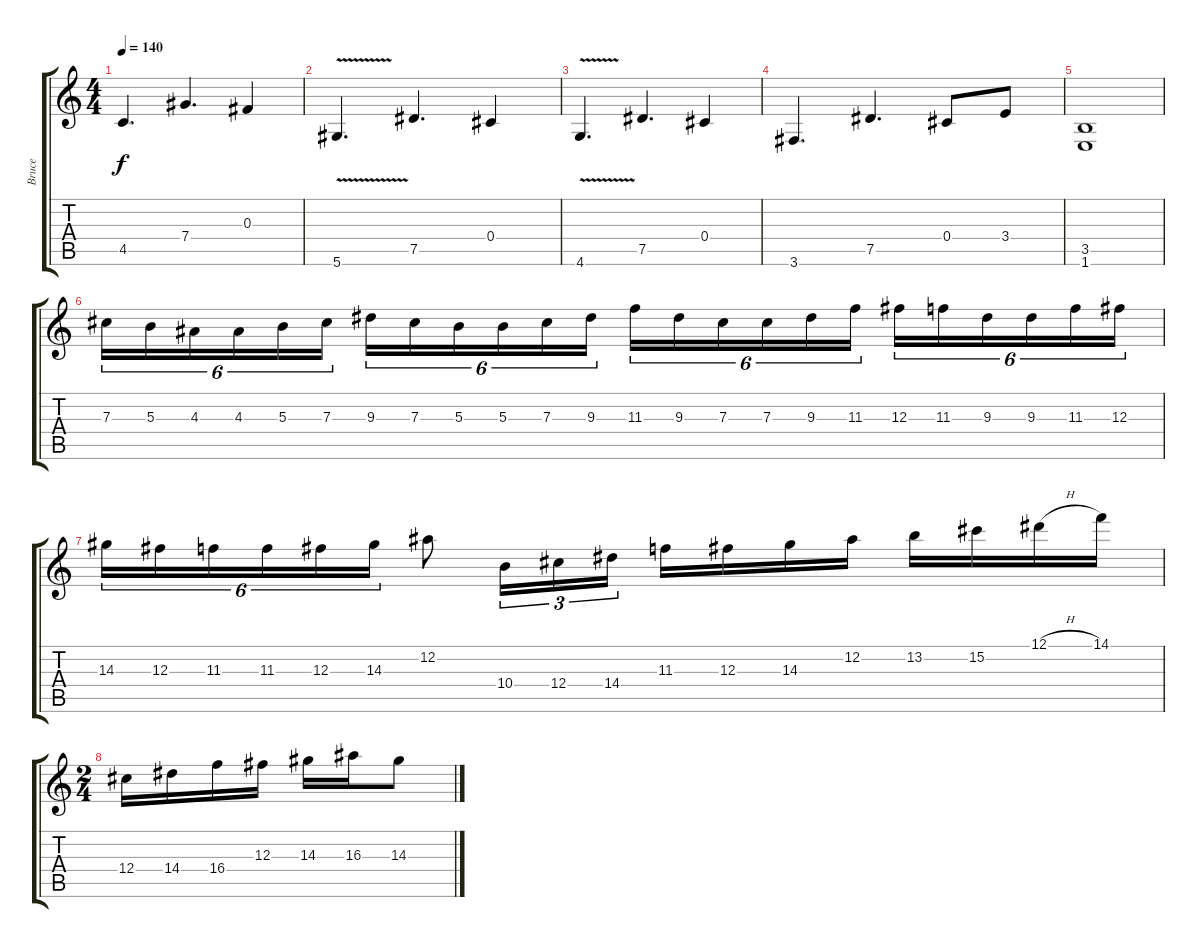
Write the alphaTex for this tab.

\track ("Bruce" "Bruce") {instrument distortionguitar}
\staff {score tabs}
\tuning (Eb4 Bb3 Gb3 Db3 Ab2 Eb2) {hide}
\ts (4 4)
\tempo 140
\clef g2
\ks c
4.5.4{d dy f} 7.4.4{d} 0.3.4 |
5.6{v}.4{d} 7.5.4{d} 0.4.4 |
4.6{v}.4{d} 7.5.4{d} 0.4.4 |
3.6.4{d} 7.5.4{d} 0.4.8 3.4.8 |
(3.5 1.6).1 |
7.3.16{tu (6 4)} 5.3.16{tu (6 4)} 4.3.16{tu (6 4)} 4.3.16{tu (6 4)} 5.3.16{tu (6 4)} 7.3.16{tu (6 4)} 9.3.16{tu (6 4)} 7.3.16{tu (6 4)} 5.3.16{tu (6 4)} 5.3.16{tu (6 4)} 7.3.16{tu (6 4)} 9.3.16{tu (6 4)} 11.3.16{tu (6 4)} 9.3.16{tu (6 4)} 7.3.16{tu (6 4)} 7.3.16{tu (6 4)} 9.3.16{tu (6 4)} 11.3.16{tu (6 4)} 12.3.16{tu (6 4)} 11.3.16{tu (6 4)} 9.3.16{tu (6 4)} 9.3.16{tu (6 4)} 11.3.16{tu (6 4)} 12.3.16{tu (6 4)} |
14.3.16{tu (6 4)} 12.3.16{tu (6 4)} 11.3.16{tu (6 4)} 11.3.16{tu (6 4)} 12.3.16{tu (6 4)} 14.3.16{tu (6 4)} 12.2.8 10.4.16{tu (3 2)} 12.4.16{tu (3 2)} 14.4.16{tu (3 2)} 11.3.16 12.3.16 14.3.16 12.2.16 13.2.16 15.2.16 12.1{h}.16 14.1.16 |
\ts (2 4)
12.4.16 14.4.16 16.4.16 12.3.16 14.3.16 16.3.16 14.3.8
